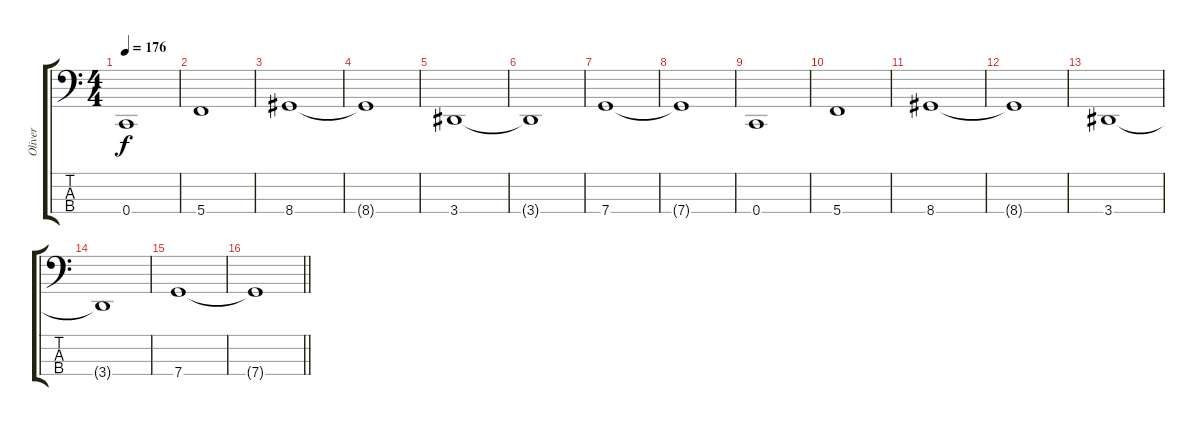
\track ("Oliver" "Oliver") {instrument electricbassfinger}
\staff {score tabs}
\tuning (F2 C2 G1 C1) {hide}
\ts (4 4)
\tempo 176
\clef f4
\ks c
0.4.1{dy f} |
5.4.1 |
8.4.1 |
8.4{t}.1 |
3.4.1 |
3.4{t}.1 |
7.4.1 |
7.4{t}.1 |
0.4.1 |
5.4.1 |
8.4.1 |
8.4{t}.1 |
3.4.1 |
3.4{t}.1 |
7.4.1 |
\barLineRight lightlight
7.4{t}.1
